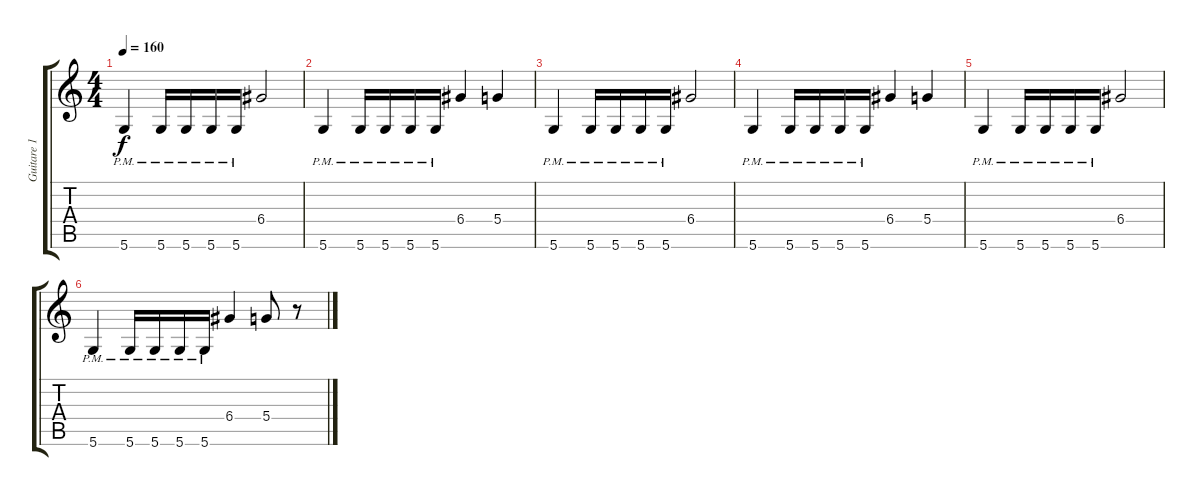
\track ("Guitare 1" "Guitare 1") {instrument distortionguitar}
\staff {score tabs}
\tuning (E4 B3 G3 D3 A2 D2) {hide}
\ts (4 4)
\tempo 160
\clef g2
\ks c
5.6{pm}.4{dy f} 5.6{pm}.16 5.6{pm}.16 5.6{pm}.16 5.6{pm}.16 6.4.2 |
5.6{pm}.4 5.6{pm}.16 5.6{pm}.16 5.6{pm}.16 5.6{pm}.16 6.4.4 5.4.4 |
5.6{pm}.4 5.6{pm}.16 5.6{pm}.16 5.6{pm}.16 5.6{pm}.16 6.4.2 |
5.6{pm}.4 5.6{pm}.16 5.6{pm}.16 5.6{pm}.16 5.6{pm}.16 6.4.4 5.4.4 |
5.6{pm}.4 5.6{pm}.16 5.6{pm}.16 5.6{pm}.16 5.6{pm}.16 6.4.2 |
5.6{pm}.4 5.6{pm}.16 5.6{pm}.16 5.6{pm}.16 5.6{pm}.16 6.4.4 5.4.8 r.8
